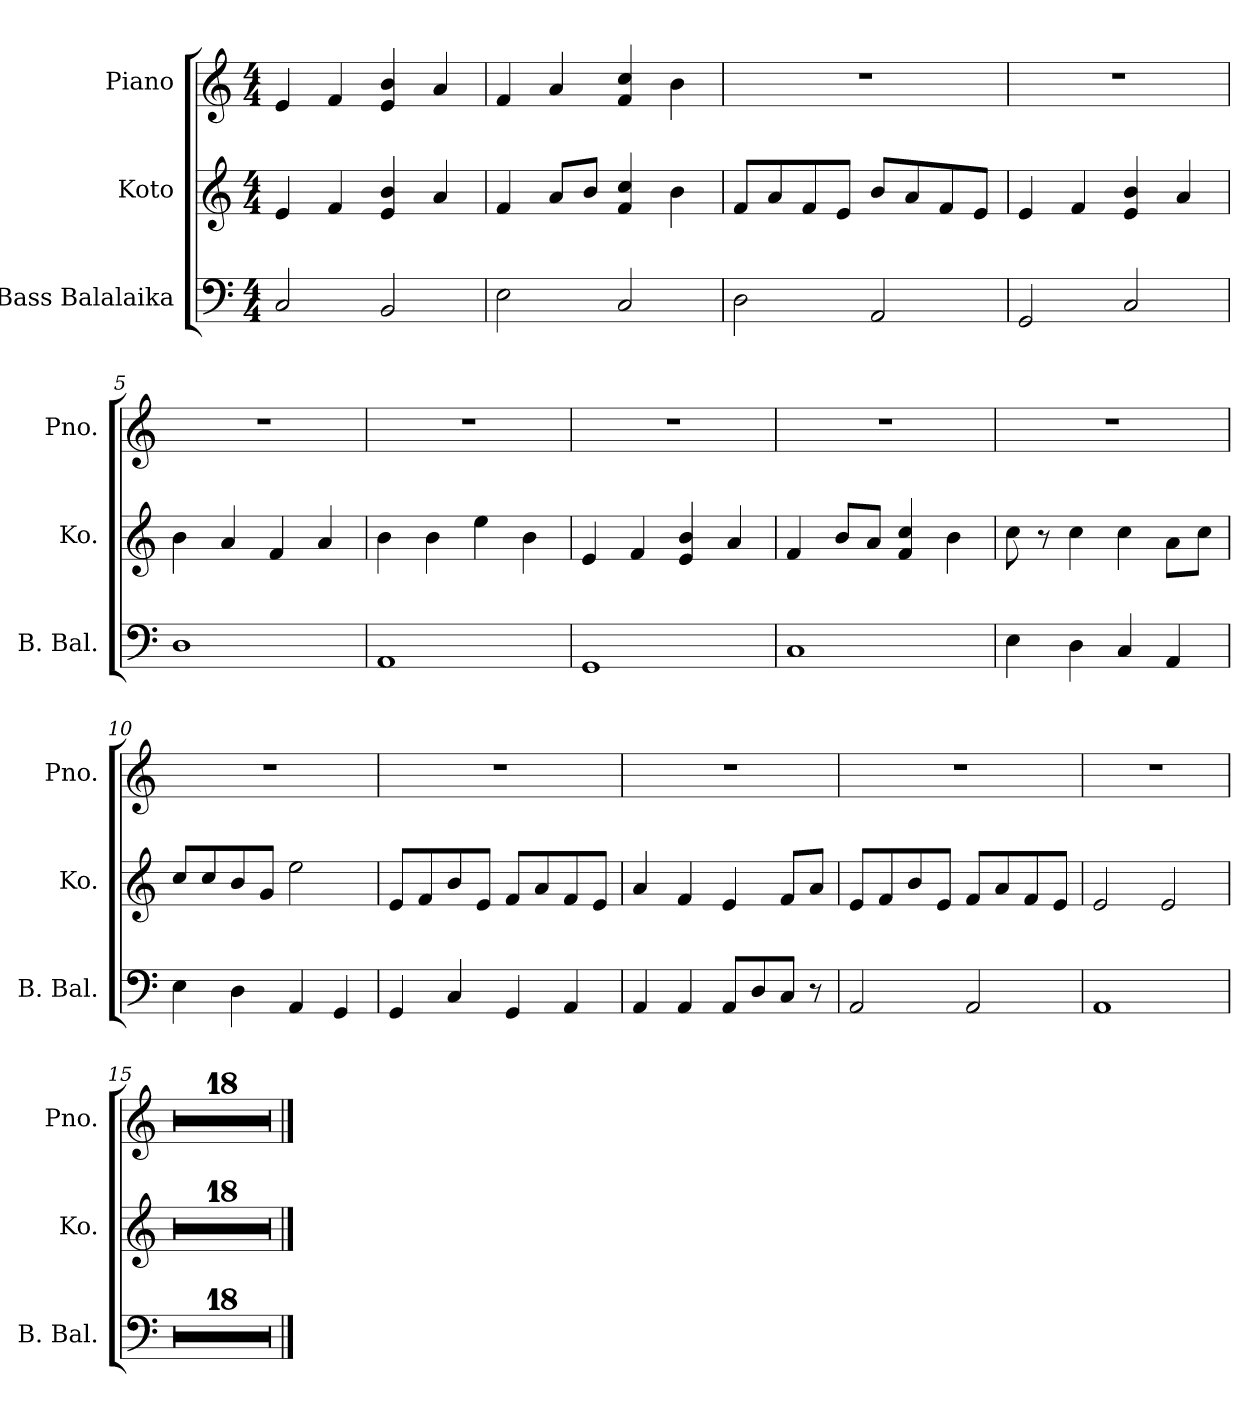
**kern	**kern	**kern
*part3	*part2	*part1
*staff3	*staff2	*staff1
*I"Bass Balalaika	*I"Koto	*I"Piano
*I'B. Bal.	*I'Ko.	*I'Pno.
*clefF4	*clefG2	*clefG2
*k[]	*k[]	*k[]
*M4/4	*M4/4	*M4/4
=1	=1	=1
2C/	4e/	4e/
.	4f/	4f/
2BB/	4e/ 4b/	4e/ 4b/
.	4a/	4a/
=2	=2	=2
2E\	4f/	4f/
.	8a/L	4a/
.	8b/J	.
2C/	4f/ 4cc/	4f/ 4cc/
.	4b\	4b\
=3	=3	=3
2D\	8f/L	1r
.	8a/	.
.	8f/	.
.	8e/J	.
2AA/	8b/L	.
.	8a/	.
.	8f/	.
.	8e/J	.
=4	=4	=4
2GG/	4e/	1r
.	4f/	.
2C/	4e/ 4b/	.
.	4a/	.
!!LO:LB:g=z
=5	=5	=5
1D	4b\	1r
.	4a/	.
.	4f/	.
.	4a/	.
=6	=6	=6
1AA	4b\	1r
.	4b\	.
.	4ee\	.
.	4b\	.
=7	=7	=7
1GG	4e/	1r
.	4f/	.
.	4e/ 4b/	.
.	4a/	.
=8	=8	=8
1C	4f/	1r
.	8b/L	.
.	8a/J	.
.	4f/ 4cc/	.
.	4b\	.
!!LO:LB:g=z
=9	=9	=9
4E\	8cc\	1r
.	8r	.
4D\	4cc\	.
4C/	4cc\	.
4AA/	8a\L	.
.	8cc\J	.
=10	=10	=10
4E\	8cc/L	1r
.	8cc/	.
4D\	8b/	.
.	8g/J	.
4AA/	2ee\	.
4GG/	.	.
=11	=11	=11
4GG/	8e/L	1r
.	8f/	.
4C/	8b/	.
.	8e/J	.
4GG/	8f/L	.
.	8a/	.
4AA/	8f/	.
.	8e/J	.
=12	=12	=12
4AA/	4a/	1r
4AA/	4f/	.
8AA/L	4e/	.
8D/	.	.
8C/J	8f/L	.
8r	8a/J	.
!!LO:LB:g=z
=13	=13	=13
2AA/	8e/L	1r
.	8f/	.
.	8b/	.
.	8e/J	.
2AA/	8f/L	.
.	8a/	.
.	8f/	.
.	8e/J	.
=14	=14	=14
1AA	2e/	1r
.	2e/	.
=15	=15	=15
1r	1r	1r
=16	=16	=16
1r	1r	1r
!!LO:LB:g=z
=17	=17	=17
1r	1r	1r
=18	=18	=18
1r	1r	1r
=19	=19	=19
1r	1r	1r
=20	=20	=20
1r	1r	1r
!!LO:PB:g=z
=21	=21	=21
1r	1r	1r
=22	=22	=22
1r	1r	1r
=23	=23	=23
1r	1r	1r
=24	=24	=24
1r	1r	1r
!!LO:LB:g=z
=25	=25	=25
1r	1r	1r
=26	=26	=26
1r	1r	1r
=27	=27	=27
1r	1r	1r
=28	=28	=28
1r	1r	1r
!!LO:LB:g=z
=29	=29	=29
1r	1r	1r
=30	=30	=30
1r	1r	1r
=31	=31	=31
1r	1r	1r
=32	=32	=32
1r	1r	1r
==	==	==
*-	*-	*-
